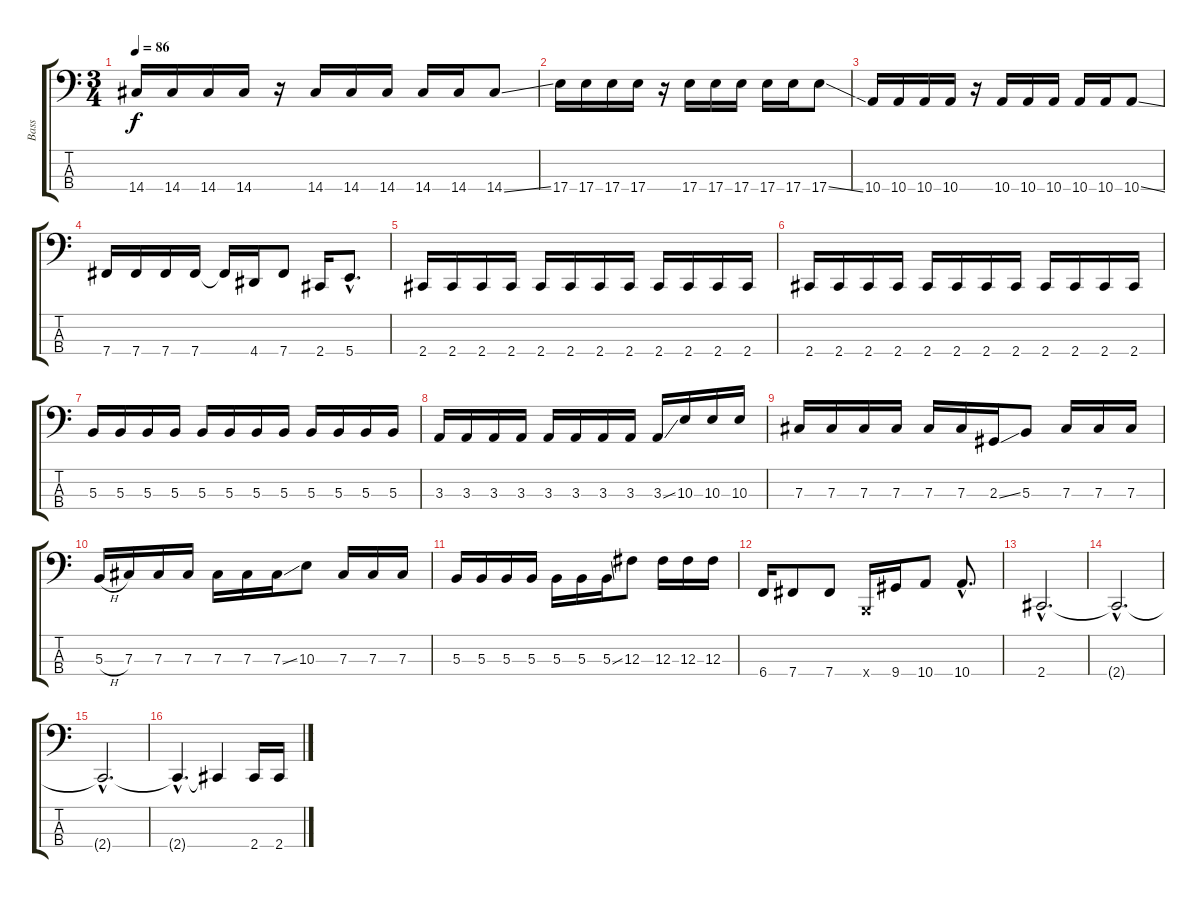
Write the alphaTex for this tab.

\track ("Bass" "Bass") {instrument electricbassfinger}
\staff {score tabs}
\tuning (E2 B1 Gb1 B0) {hide}
\ts (3 4)
\tempo 86
\clef f4
\ks c
14.4.16{dy f} 14.4.16 14.4.16 14.4.16 r.16 14.4.16 14.4.16 14.4.16 14.4.16 14.4.16 14.4{ss}.8 |
17.4.16 17.4.16 17.4.16 17.4.16 r.16 17.4.16 17.4.16 17.4.16 17.4.16 17.4.16 17.4{ss}.8 |
10.4.16 10.4.16 10.4.16 10.4.16 r.16 10.4.16 10.4.16 10.4.16 10.4.16 10.4.16 10.4{ss}.8 |
7.4.16 7.4.16 7.4.16 7.4.16 7.4{t}.16 4.4.16 7.4.8 2.4.16 5.4{hac}.8{d} |
2.4.16 2.4.16 2.4.16 2.4.16 2.4.16 2.4.16 2.4.16 2.4.16 2.4.16 2.4.16 2.4.16 2.4.16 |
2.4.16 2.4.16 2.4.16 2.4.16 2.4.16 2.4.16 2.4.16 2.4.16 2.4.16 2.4.16 2.4.16 2.4.16 |
5.3.16 5.3.16 5.3.16 5.3.16 5.3.16 5.3.16 5.3.16 5.3.16 5.3.16 5.3.16 5.3.16 5.3.16 |
3.3.16 3.3.16 3.3.16 3.3.16 3.3.16 3.3.16 3.3.16 3.3.16 3.3{ss}.16 10.3.16 10.3.16 10.3.16 |
7.3.16 7.3.16 7.3.16 7.3.16 7.3.16 7.3.16 2.3{ss}.16 5.3.8 7.3.16 7.3.16 7.3.16 |
5.3{h}.16 7.3.16 7.3.16 7.3.16 7.3.16 7.3.16 7.3{ss}.16 10.3.8 7.3.16 7.3.16 7.3.16 |
5.3.16 5.3.16 5.3.16 5.3.16 5.3.16 5.3.16 5.3{ss}.16 12.3.8 12.3.16 12.3.16 12.3.16 |
6.4.16 7.4.8 7.4.8 0.4{x}.16 9.4.16 10.4.8 10.4{hac}.8{d} |
2.4{hac}.2{d} |
2.4{hac t}.2{d} |
2.4{hac t}.2{d} |
2.4{hac t}.4{d} 2.4{t}.4 2.4.16 2.4.16
